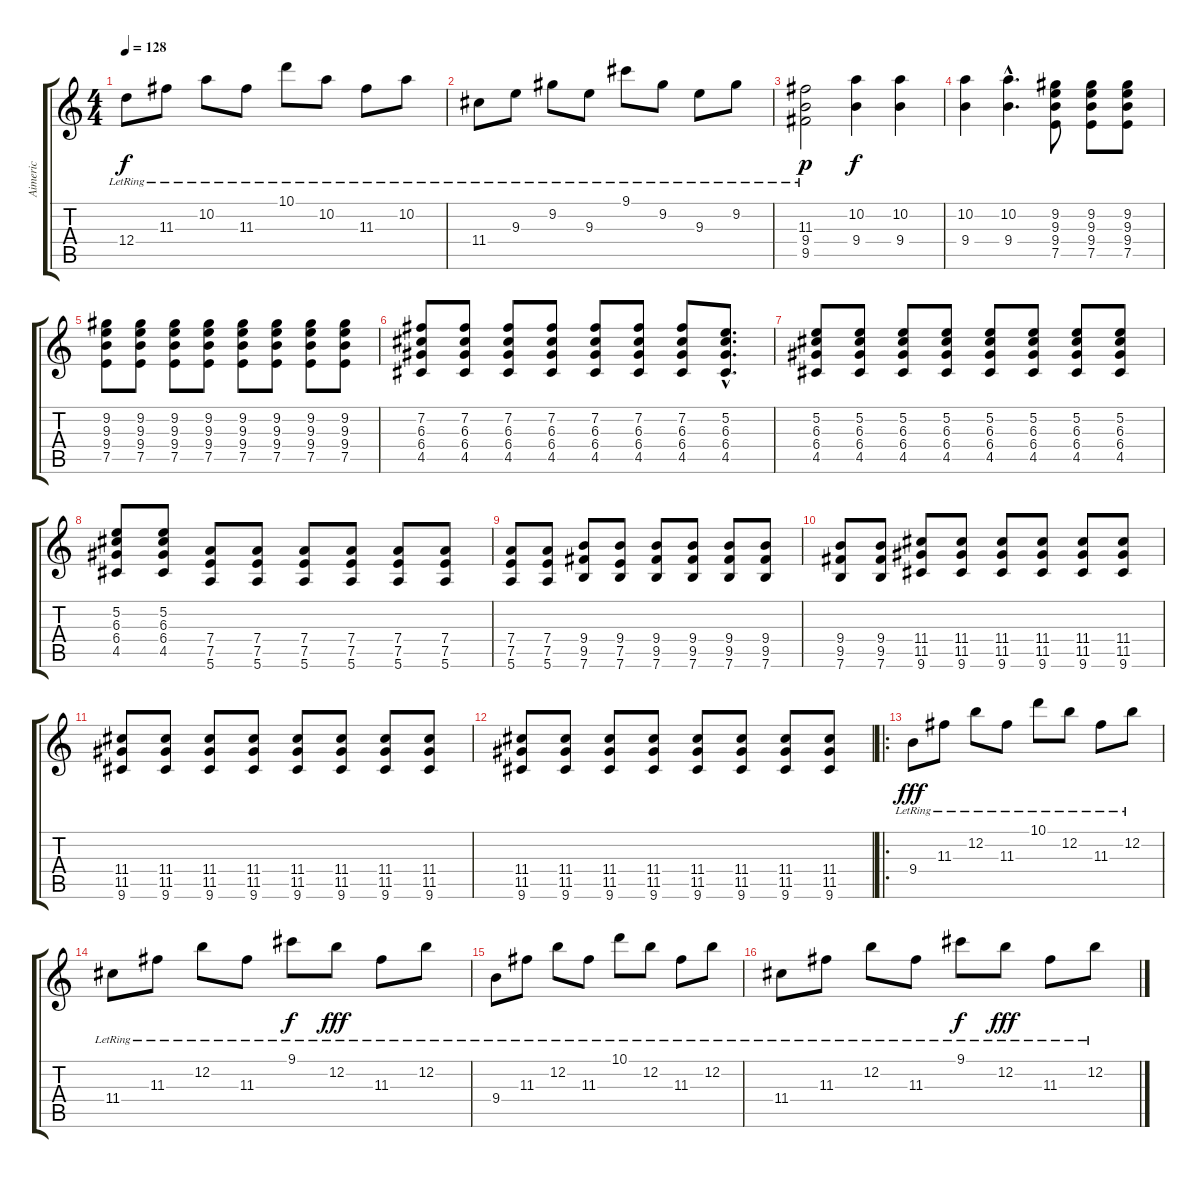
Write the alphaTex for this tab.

\track ("Aimeric" "Aimeric") {instrument electricguitarmuted}
\staff {score tabs}
\tuning (E4 B3 G3 D3 A2 E2) {hide}
\ts (4 4)
\tempo 128
\clef g2
\ks c
12.4{lr}.8{dy f} 11.3{lr}.8 10.2{lr}.8 11.3{lr}.8 10.1{lr}.8 10.2{lr}.8 11.3{lr}.8 10.2{lr}.8 |
11.4{lr}.8 9.3{lr}.8 9.2{lr}.8 9.3{lr}.8 9.1{lr}.8 9.2{lr}.8 9.3{lr}.8 9.2{lr}.8 |
(11.3{lr} 9.4{lr} 9.5{lr}).2{dy p} (10.2 9.4).4{dy f} (10.2 9.4).4 |
(10.2 9.4).4 (10.2{hac} 9.4{hac}).4{d} (9.2 9.3 9.4 7.5).8{instrument overdrivenguitar} (9.2 9.3 9.4 7.5).8{instrument overdrivenguitar} (9.2 9.3 9.4 7.5).8 |
(9.2 9.3 9.4 7.5).8 (9.2 9.3 9.4 7.5).8 (9.2 9.3 9.4 7.5).8 (9.2 9.3 9.4 7.5).8 (9.2 9.3 9.4 7.5).8 (9.2 9.3 9.4 7.5).8 (9.2 9.3 9.4 7.5).8 (9.2 9.3 9.4 7.5).8 |
(7.2 6.3 6.4 4.5).8 (7.2 6.3 6.4 4.5).8 (7.2 6.3 6.4 4.5).8 (7.2 6.3 6.4 4.5).8 (7.2 6.3 6.4 4.5).8 (7.2 6.3 6.4 4.5).8 (7.2 6.3 6.4 4.5).8 (5.2{hac} 6.3{hac} 6.4{hac} 4.5{hac}).8{d} |
(5.2 6.3 6.4 4.5).8 (5.2 6.3 6.4 4.5).8 (5.2 6.3 6.4 4.5).8 (5.2 6.3 6.4 4.5).8 (5.2 6.3 6.4 4.5).8 (5.2 6.3 6.4 4.5).8 (5.2 6.3 6.4 4.5).8 (5.2 6.3 6.4 4.5).8 |
(5.2 6.3 6.4 4.5).8 (5.2 6.3 6.4 4.5).8 (7.4 7.5 5.6).8 (7.4 7.5 5.6).8 (7.4 7.5 5.6).8 (7.4 7.5 5.6).8 (7.4 7.5 5.6).8 (7.4 7.5 5.6).8 |
(7.4 7.5 5.6).8 (7.4 7.5 5.6).8 (9.4 9.5 7.6).8 (9.4 7.5 7.6).8 (9.4 9.5 7.6).8 (9.4 9.5 7.6).8 (9.4 9.5 7.6).8 (9.4 9.5 7.6).8 |
(9.4 9.5 7.6).8 (9.4 9.5 7.6).8 (11.4 11.5 9.6).8 (11.4 11.5 9.6).8 (11.4 11.5 9.6).8 (11.4 11.5 9.6).8 (11.4 11.5 9.6).8 (11.4 11.5 9.6).8 |
(11.4 11.5 9.6).8 (11.4 11.5 9.6).8 (11.4 11.5 9.6).8 (11.4 11.5 9.6).8 (11.4 11.5 9.6).8 (11.4 11.5 9.6).8 (11.4 11.5 9.6).8 (11.4 11.5 9.6).8 |
(11.4 11.5 9.6).8 (11.4 11.5 9.6).8 (11.4 11.5 9.6).8 (11.4 11.5 9.6).8 (11.4 11.5 9.6).8 (11.4 11.5 9.6).8 (11.4 11.5 9.6).8 (11.4 11.5 9.6).8 |
\ro
9.4{lr}.8{dy fff instrument acousticguitarnylon} 11.3{lr}.8 12.2{lr}.8 11.3{lr}.8 10.1{lr}.8 12.2{lr}.8 11.3{lr}.8 12.2{lr}.8 |
11.4{lr}.8 11.3{lr}.8 12.2{lr}.8 11.3{lr}.8 9.1{lr}.8{dy f} 12.2{lr}.8{dy fff} 11.3{lr}.8 12.2{lr}.8 |
9.4{lr}.8 11.3{lr}.8 12.2{lr}.8 11.3{lr}.8 10.1{lr}.8 12.2{lr}.8 11.3{lr}.8 12.2{lr}.8 |
11.4{lr}.8 11.3{lr}.8 12.2{lr}.8 11.3{lr}.8 9.1{lr}.8{dy f} 12.2{lr}.8{dy fff} 11.3{lr}.8 12.2{lr}.8
